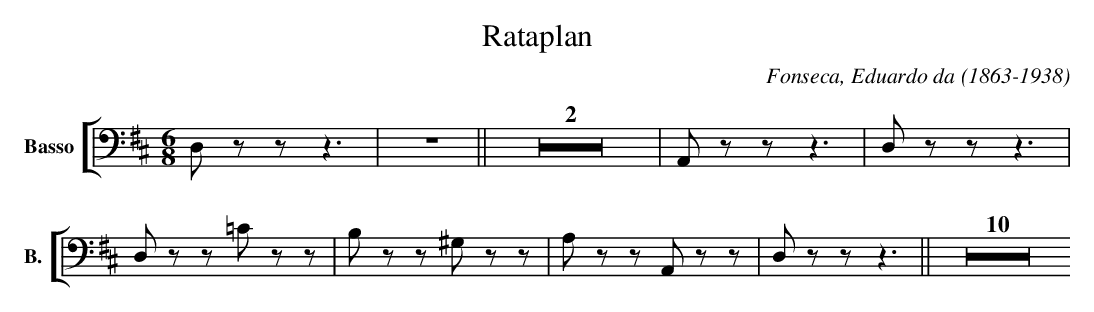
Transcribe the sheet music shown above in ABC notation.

X:1
T:Rataplan
C:Fonseca, Eduardo da (1863-1938)
M:6/8
L:1/4
K:D
V: 6 clef=bass name="Basso" sname="B."
%%staves [ 6 ]
[L:1/8] D, z z z3 | Z || Z2 | A,, z z z3 | D, z z z3 | D, zz =C z z | B, z z ^G, z z | A, z z A,, z z | D, z z z3 || Z10
